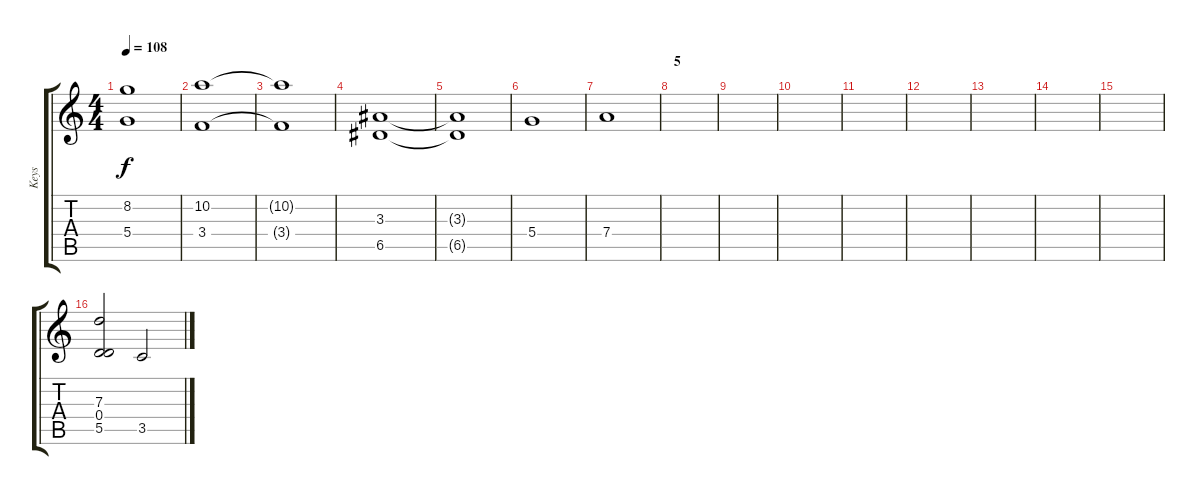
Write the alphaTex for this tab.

\track ("Keys" "Keys") {instrument synthstrings2}
\staff {score tabs}
\tuning (E5 B4 G4 D4 A3 E3) {hide}
\ts (4 4)
\tempo 108
\clef g2
\ks c
(8.2{t} 5.4{t}).1{dy f} |
(10.2 3.4).1 |
(10.2{t} 3.4{t}).1 |
(3.3 6.5).1 |
(3.3{t} 6.5{t}).1 |
5.4.1 |
7.4.1 |
\section ("" "5")
|
|
|
|
|
|
|
|
(7.3 0.4 5.5).2 3.5.2
